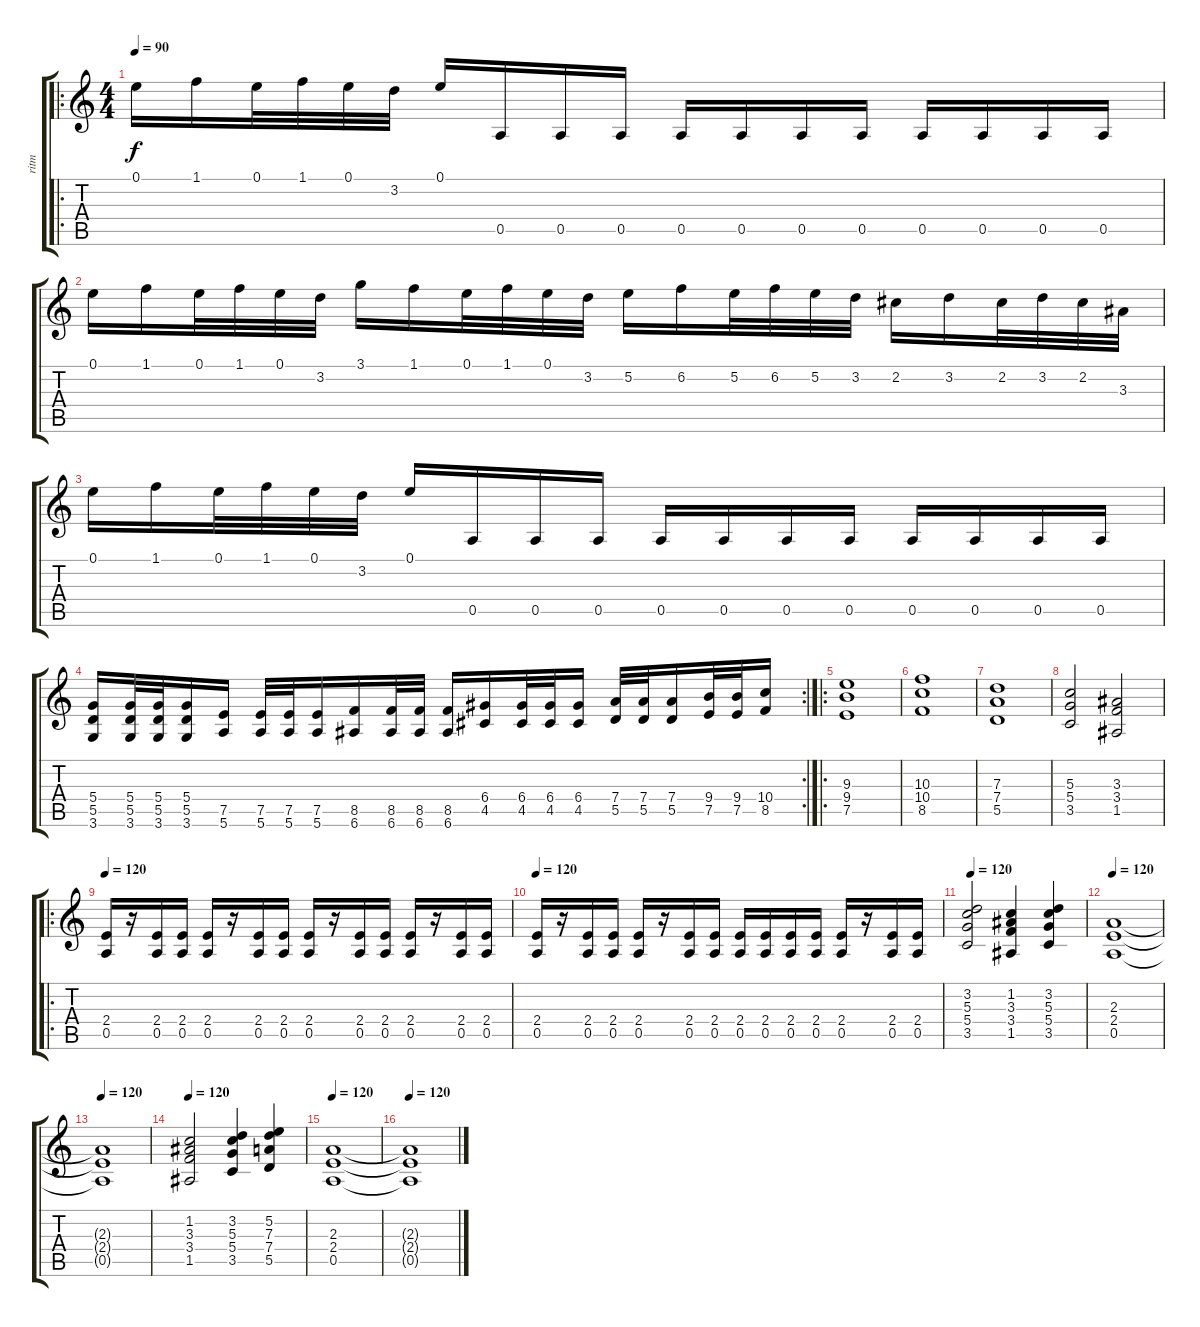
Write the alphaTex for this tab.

\track ("ritm" "ritm") {instrument distortionguitar}
\staff {score tabs}
\tuning (E4 B3 G3 D3 A2 E2) {hide}
\ro
\ts (4 4)
\tempo 90
\clef g2
\ks c
0.1.16{dy f} 1.1.16 0.1.32 1.1.32 0.1.32 3.2.32 0.1.16 0.5.16 0.5.16 0.5.16 0.5.16 0.5.16 0.5.16 0.5.16 0.5.16 0.5.16 0.5.16 0.5.16 |
0.1.16 1.1.16 0.1.32 1.1.32 0.1.32 3.2.32 3.1.16 1.1.16 0.1.32 1.1.32 0.1.32 3.2.32 5.2.16 6.2.16 5.2.32 6.2.32 5.2.32 3.2.32 2.2.16 3.2.16 2.2.32 3.2.32 2.2.32 3.3.32 |
0.1.16 1.1.16 0.1.32 1.1.32 0.1.32 3.2.32 0.1.16 0.5.16 0.5.16 0.5.16 0.5.16 0.5.16 0.5.16 0.5.16 0.5.16 0.5.16 0.5.16 0.5.16 |
\rc 2
(5.4 5.5 3.6).16 (5.4 5.5 3.6).32 (5.4 5.5 3.6).32 (5.4 5.5 3.6).16 (7.5 5.6).16 (7.5 5.6).32 (7.5 5.6).32 (7.5 5.6).16 (8.5 6.6).16 (8.5 6.6).32 (8.5 6.6).32 (8.5 6.6).16 (6.4 4.5).16 (6.4 4.5).32 (6.4 4.5).32 (6.4 4.5).16 (7.4 5.5).32 (7.4 5.5).32 (7.4 5.5).16 (9.4 7.5).32 (9.4 7.5).32 (10.4 8.5).16 |
\ro
(9.3 9.4 7.5).1 |
(10.3 10.4 8.5).1 |
(7.3 7.4 5.5).1 |
(5.3 5.4 3.5).2 (3.3 3.4 1.5).2 |
\ro
\tempo 120
(2.4 0.5).16 r.16 (2.4 0.5).16 (2.4 0.5).16 (2.4 0.5).16 r.16 (2.4 0.5).16 (2.4 0.5).16 (2.4 0.5).16 r.16 (2.4 0.5).16 (2.4 0.5).16 (2.4 0.5).16 r.16 (2.4 0.5).16 (2.4 0.5).16 |
\tempo 120
(2.4 0.5).16 r.16 (2.4 0.5).16 (2.4 0.5).16 (2.4 0.5).16 r.16 (2.4 0.5).16 (2.4 0.5).16 (2.4 0.5).16 (2.4 0.5).16 (2.4 0.5).16 (2.4 0.5).16 (2.4 0.5).16 r.16 (2.4 0.5).16 (2.4 0.5).16 |
\tempo 120
(3.2 5.3 5.4 3.5).2 (1.2 3.3 3.4 1.5).4 (3.2 5.3 5.4 3.5).4 |
\tempo 120
(2.3 2.4 0.5).1 |
\tempo 120
(2.3{t} 2.4{t} 0.5{t}).1 |
\tempo 120
(1.2 3.3 3.4 1.5).2 (3.2 5.3 5.4 3.5).4 (5.2 7.3 7.4 5.5).4 |
\tempo 120
(2.3 2.4 0.5).1 |
\tempo 120
(2.3{t} 2.4{t} 0.5{t}).1
